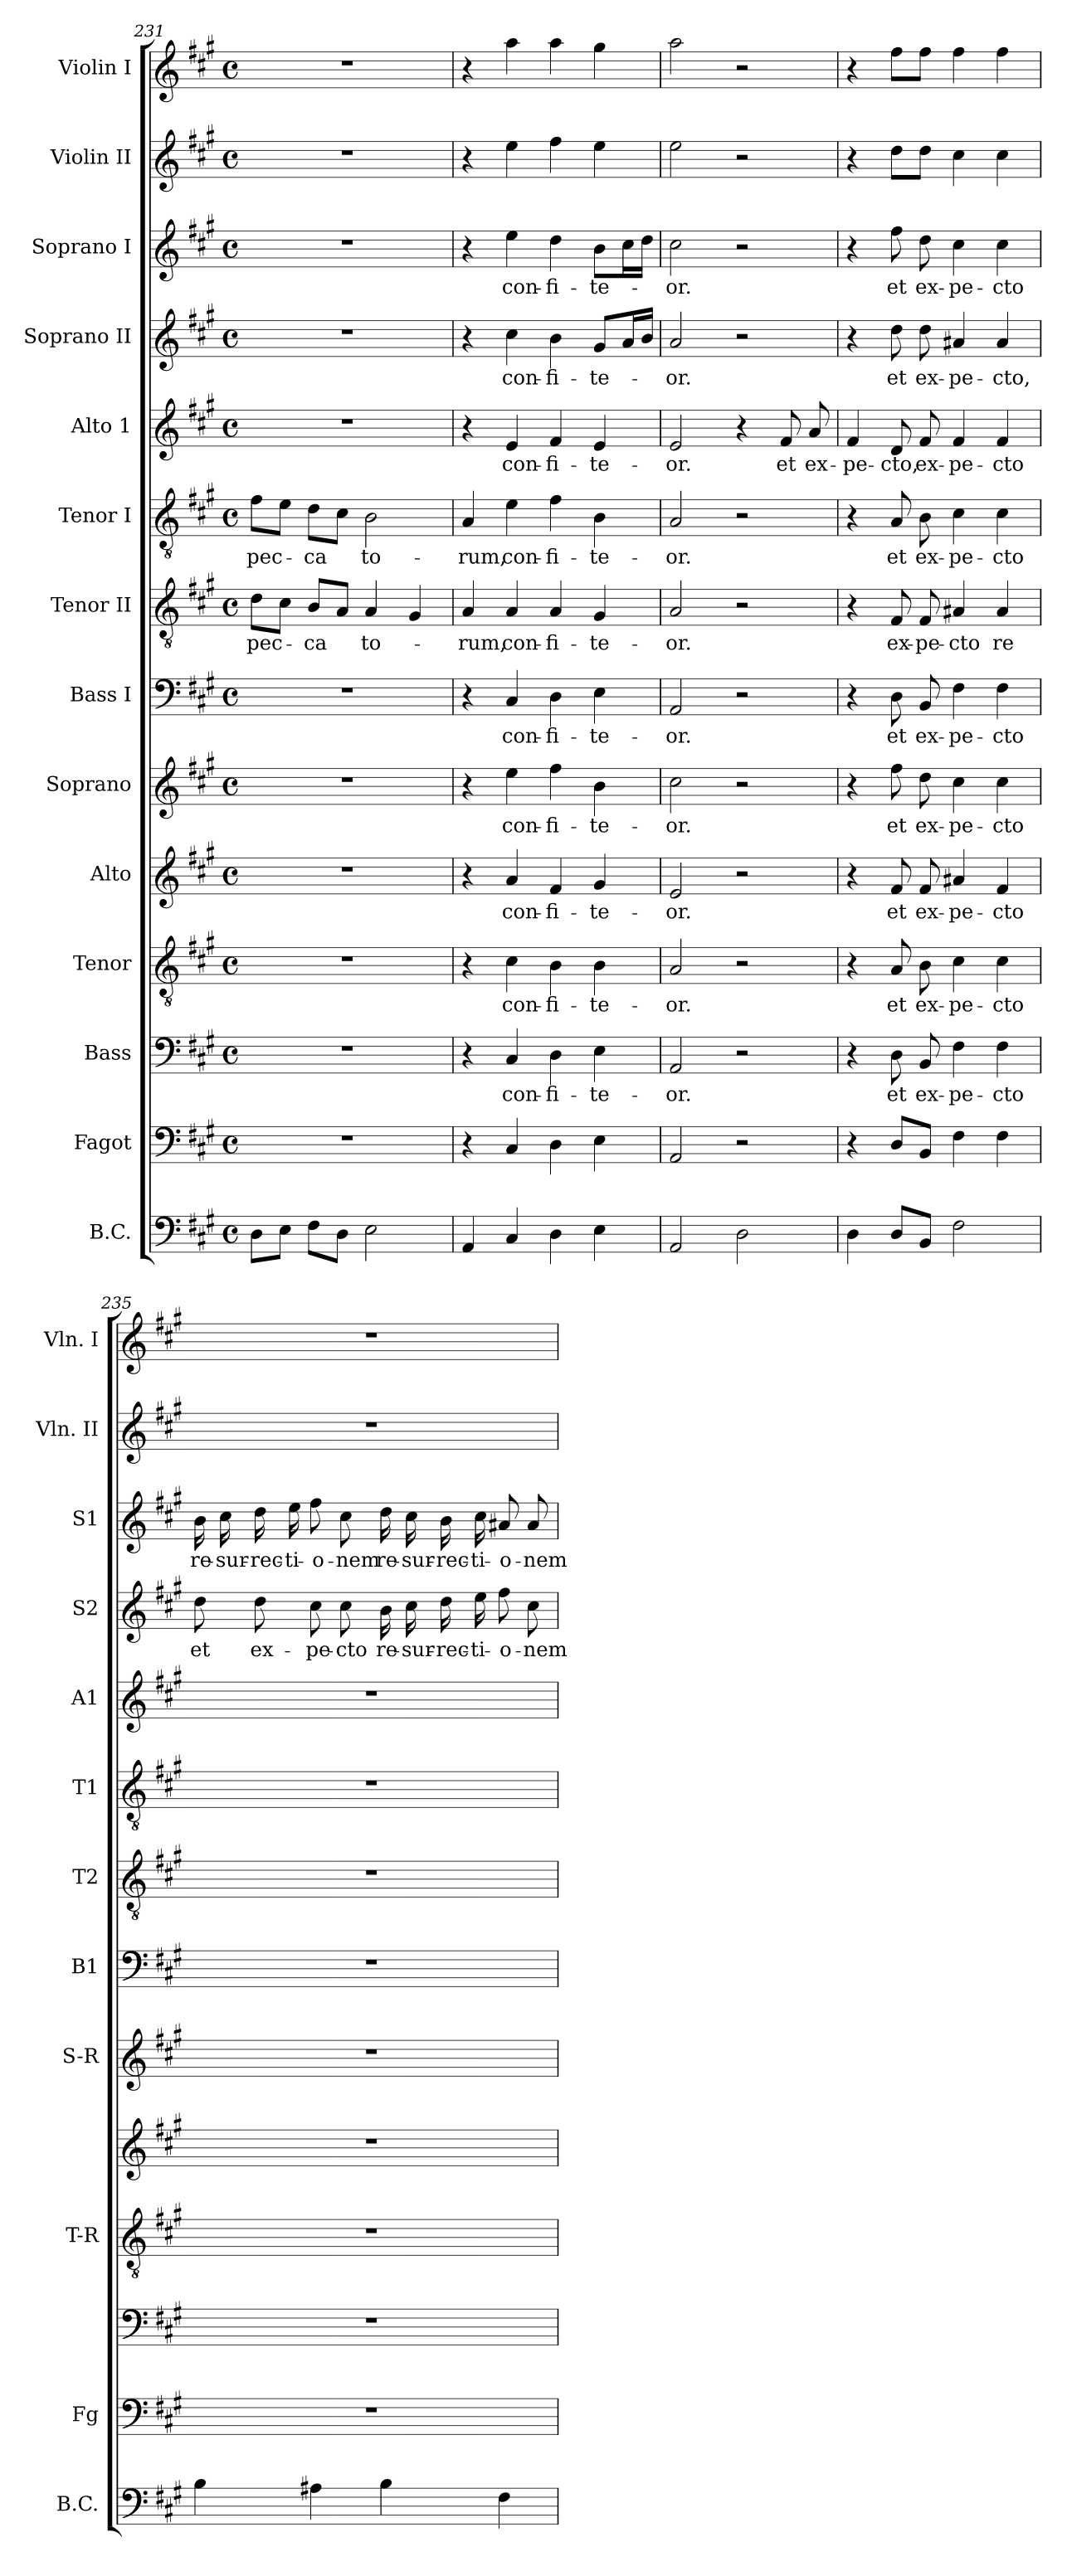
**kern	**kern	**kern	**text	**kern	**text	**kern	**text	**kern	**text	**kern	**text	**kern	**text	**kern	**text	**kern	**text	**kern	**text	**kern	**text	**kern	**kern
*part14	*part13	*part12	*part12	*part11	*part11	*part10	*part10	*part9	*part9	*part8	*part8	*part7	*part7	*part6	*part6	*part5	*part5	*part4	*part4	*part3	*part3	*part2	*part1
*staff14	*staff13	*staff12	*staff12	*staff11	*staff11	*staff10	*staff10	*staff9	*staff9	*staff8	*staff8	*staff7	*staff7	*staff6	*staff6	*staff5	*staff5	*staff4	*staff4	*staff3	*staff3	*staff2	*staff1
*I"B.C.	*I"Fagot	*I"Bass	*	*I"Tenor	*	*I"Alto	*	*I"Soprano	*	*I"Bass I	*	*I"Tenor II	*	*I"Tenor I	*	*I"Alto 1	*	*I"Soprano II	*	*I"Soprano I	*	*I"Violin II	*I"Violin I
*I'B.C.	*I'Fg	*	*	*I'T-R	*	*	*	*I'S-R	*	*I'B1	*	*I'T2	*	*I'T1	*	*I'A1	*	*I'S2	*	*I'S1	*	*I'Vln. II	*I'Vln. I
*clefF4	*clefF4	*clefF4	*	*clefGv2	*	*clefG2	*	*clefG2	*	*clefF4	*	*clefGv2	*	*clefGv2	*	*clefG2	*	*clefG2	*	*clefG2	*	*clefG2	*clefG2
*k[f#c#g#]	*k[f#c#g#]	*k[f#c#g#]	*	*k[f#c#g#]	*	*k[f#c#g#]	*	*k[f#c#g#]	*	*k[f#c#g#]	*	*k[f#c#g#]	*	*k[f#c#g#]	*	*k[f#c#g#]	*	*k[f#c#g#]	*	*k[f#c#g#]	*	*k[f#c#g#]	*k[f#c#g#]
*A:	*A:	*A:	*	*A:	*	*A:	*	*A:	*	*A:	*	*A:	*	*A:	*	*A:	*	*A:	*	*A:	*	*A:	*A:
*M4/4	*M4/4	*M4/4	*	*M4/4	*	*M4/4	*	*M4/4	*	*M4/4	*	*M4/4	*	*M4/4	*	*M4/4	*	*M4/4	*	*M4/4	*	*M4/4	*M4/4
*met(c)	*met(c)	*met(c)	*	*met(c)	*	*met(c)	*	*met(c)	*	*met(c)	*	*met(c)	*	*met(c)	*	*met(c)	*	*met(c)	*	*met(c)	*	*met(c)	*met(c)
=231	=231	=231	=231	=231	=231	=231	=231	=231	=231	=231	=231	=231	=231	=231	=231	=231	=231	=231	=231	=231	=231	=231	=231
!	!	!	!	!	!	!	!	!	!	!	!	!	!LO:LY:b	!	!LO:LY:b	!	!	!	!	!	!	!	!
8D\L	1r	1r	.	1r	.	1r	.	1r	.	1r	.	8d\L	pec-	8f#\L	pec-	1r	.	1r	.	1r	.	1r	1r
8E\J	.	.	.	.	.	.	.	.	.	.	.	8c#\J	.	8e\J	.	.	.	.	.	.	.	.	.
!	!	!	!	!	!	!	!	!	!	!	!	!	!LO:LY:b	!	!LO:LY:b	!	!	!	!	!	!	!	!
8F#\L	.	.	.	.	.	.	.	.	.	.	.	8B/L	-ca	8d\L	-ca	.	.	.	.	.	.	.	.
8D\J	.	.	.	.	.	.	.	.	.	.	.	8A/J	.	8c#\J	.	.	.	.	.	.	.	.	.
!	!	!	!	!	!	!	!	!	!	!	!	!	!LO:LY:b	!	!LO:LY:b	!	!	!	!	!	!	!	!
2E\	.	.	.	.	.	.	.	.	.	.	.	4A/	to-	2B\	to-	.	.	.	.	.	.	.	.
.	.	.	.	.	.	.	.	.	.	.	.	4G#/	.	.	.	.	.	.	.	.	.	.	.
!!LO:PB:g=z
=232	=232	=232	=232	=232	=232	=232	=232	=232	=232	=232	=232	=232	=232	=232	=232	=232	=232	=232	=232	=232	=232	=232	=232
!	!	!	!	!	!	!	!	!	!	!	!	!	!LO:LY:b	!	!LO:LY:b	!	!	!	!	!	!	!	!
4AA/	4r	4r	.	4r	.	4r	.	4r	.	4r	.	4A/	-rum,	4A/	-rum,	4r	.	4r	.	4r	.	4r	4r
!	!	!	!LO:LY:b	!	!LO:LY:b	!	!LO:LY:b	!	!LO:LY:b	!	!LO:LY:b	!	!LO:LY:b	!	!LO:LY:b	!	!LO:LY:b	!	!LO:LY:b	!	!LO:LY:b	!	!
4C#/	4C#/	4C#/	con-	4c#\	con-	4a/	con-	4ee\	con-	4C#/	con-	4A/	con-	4e\	con-	4e/	con-	4cc#\	con-	4ee\	con-	4ee\	4aa\
!	!	!	!LO:LY:b	!	!LO:LY:b	!	!LO:LY:b	!	!LO:LY:b	!	!LO:LY:b	!	!LO:LY:b	!	!LO:LY:b	!	!LO:LY:b	!	!LO:LY:b	!	!LO:LY:b	!	!
4D\	4D\	4D\	-fi-	4B\	-fi-	4f#/	-fi-	4ff#\	-fi-	4D\	-fi-	4A/	-fi-	4f#\	-fi-	4f#/	-fi-	4b\	-fi-	4dd\	-fi-	4ff#\	4aa\
!	!	!	!LO:LY:b	!	!LO:LY:b	!	!LO:LY:b	!	!LO:LY:b	!	!LO:LY:b	!	!LO:LY:b	!	!LO:LY:b	!	!LO:LY:b	!	!LO:LY:b	!	!LO:LY:b	!	!
4E\	4E\	4E\	-te-	4B\	-te-	4g#/	-te-	4b\	-te-	4E\	-te-	4G#/	-te-	4B\	-te-	4e/	-te-	8g#/L	-te-	8b\L	-te-	4ee\	4gg#\
.	.	.	.	.	.	.	.	.	.	.	.	.	.	.	.	.	.	16a/L	.	16cc#\L	.	.	.
.	.	.	.	.	.	.	.	.	.	.	.	.	.	.	.	.	.	16b/JJ	.	16dd\JJ	.	.	.
=233	=233	=233	=233	=233	=233	=233	=233	=233	=233	=233	=233	=233	=233	=233	=233	=233	=233	=233	=233	=233	=233	=233	=233
!	!	!	!LO:LY:b	!	!LO:LY:b	!	!LO:LY:b	!	!LO:LY:b	!	!LO:LY:b	!	!LO:LY:b	!	!LO:LY:b	!	!LO:LY:b	!	!LO:LY:b	!	!LO:LY:b	!	!
2AA/	2AA/	2AA/	-or.	2A/	-or.	2e/	-or.	2cc#\	-or.	2AA/	-or.	2A/	-or.	2A/	-or.	2e/	-or.	2a/	-or.	2cc#\	-or.	2ee\	2aa\
2D\	2r	2r	.	2r	.	2r	.	2r	.	2r	.	2r	.	2r	.	4r	.	2r	.	2r	.	2r	2r
!	!	!	!	!	!	!	!	!	!	!	!	!	!	!	!	!	!LO:LY:b	!	!	!	!	!	!
.	.	.	.	.	.	.	.	.	.	.	.	.	.	.	.	8f#/	et	.	.	.	.	.	.
!	!	!	!	!	!	!	!	!	!	!	!	!	!	!	!	!	!LO:LY:b	!	!	!	!	!	!
.	.	.	.	.	.	.	.	.	.	.	.	.	.	.	.	8a/	ex-	.	.	.	.	.	.
=234	=234	=234	=234	=234	=234	=234	=234	=234	=234	=234	=234	=234	=234	=234	=234	=234	=234	=234	=234	=234	=234	=234	=234
!	!	!	!	!	!	!	!	!	!	!	!	!	!	!	!	!	!LO:LY:b	!	!	!	!	!	!
4D\	4r	4r	.	4r	.	4r	.	4r	.	4r	.	4r	.	4r	.	4f#/	-pe-	4r	.	4r	.	4r	4r
!	!	!	!LO:LY:b	!	!LO:LY:b	!	!LO:LY:b	!	!LO:LY:b	!	!LO:LY:b	!	!LO:LY:b	!	!LO:LY:b	!	!LO:LY:b	!	!LO:LY:b	!	!LO:LY:b	!	!
8D/L	8D/L	8D\	et	8A/	et	8f#/	et	8ff#\	et	8D\	et	8F#/	ex-	8A/	et	8d/	-cto,	8dd\	et	8ff#\	et	8dd\L	8ff#\L
!	!	!	!LO:LY:b	!	!LO:LY:b	!	!LO:LY:b	!	!LO:LY:b	!	!LO:LY:b	!	!LO:LY:b	!	!LO:LY:b	!	!LO:LY:b	!	!LO:LY:b	!	!LO:LY:b	!	!
8BB/J	8BB/J	8BB/	ex-	8B\	ex-	8f#/	ex-	8dd\	ex-	8BB/	ex-	8F#/	-pe-	8B\	ex-	8f#/	ex-	8dd\	ex-	8dd\	ex-	8dd\J	8ff#\J
!	!	!	!LO:LY:b	!	!LO:LY:b	!	!LO:LY:b	!	!LO:LY:b	!	!LO:LY:b	!	!LO:LY:b	!	!LO:LY:b	!	!LO:LY:b	!	!LO:LY:b	!	!LO:LY:b	!	!
2F#\	4F#\	4F#\	-pe-	4c#\	-pe-	4a#X/	-pe-	4cc#\	-pe-	4F#\	-pe-	4A#X/	-cto	4c#\	-pe-	4f#/	-pe-	4a#X/	-pe-	4cc#\	-pe-	4cc#\	4ff#\
!	!	!	!LO:LY:b	!	!LO:LY:b	!	!LO:LY:b	!	!LO:LY:b	!	!LO:LY:b	!	!LO:LY:b	!	!LO:LY:b	!	!LO:LY:b	!	!LO:LY:b	!	!LO:LY:b	!	!
.	4F#\	4F#\	-cto	4c#\	-cto	4f#/	-cto	4cc#\	-cto	4F#\	-cto	4A#/	re-	4c#\	-cto	4f#/	-cto	4a#/	-cto,	4cc#\	-cto	4cc#\	4ff#\
=235	=235	=235	=235	=235	=235	=235	=235	=235	=235	=235	=235	=235	=235	=235	=235	=235	=235	=235	=235	=235	=235	=235	=235
!	!	!	!	!	!	!	!	!	!	!	!	!	!	!	!	!	!	!	!LO:LY:b	!	!LO:LY:b	!	!
4B\	1r	1r	.	1r	.	1r	.	1r	.	1r	.	1r	.	1r	.	1r	.	8dd\	et	16b\	re-	1r	1r
!	!	!	!	!	!	!	!	!	!	!	!	!	!	!	!	!	!	!	!	!	!LO:LY:b	!	!
.	.	.	.	.	.	.	.	.	.	.	.	.	.	.	.	.	.	.	.	16cc#\	-sur-	.	.
!	!	!	!	!	!	!	!	!	!	!	!	!	!	!	!	!	!	!	!LO:LY:b	!	!LO:LY:b	!	!
.	.	.	.	.	.	.	.	.	.	.	.	.	.	.	.	.	.	8dd\	ex-	16dd\	-rec-	.	.
!	!	!	!	!	!	!	!	!	!	!	!	!	!	!	!	!	!	!	!	!	!LO:LY:b	!	!
.	.	.	.	.	.	.	.	.	.	.	.	.	.	.	.	.	.	.	.	16ee\	-ti-	.	.
!	!	!	!	!	!	!	!	!	!	!	!	!	!	!	!	!	!	!	!LO:LY:b	!	!LO:LY:b	!	!
4A#X\	.	.	.	.	.	.	.	.	.	.	.	.	.	.	.	.	.	8cc#\	-pe-	8ff#\	-o-	.	.
!	!	!	!	!	!	!	!	!	!	!	!	!	!	!	!	!	!	!	!LO:LY:b	!	!LO:LY:b	!	!
.	.	.	.	.	.	.	.	.	.	.	.	.	.	.	.	.	.	8cc#\	-cto	8cc#\	-nem	.	.
!	!	!	!	!	!	!	!	!	!	!	!	!	!	!	!	!	!	!	!LO:LY:b	!	!LO:LY:b	!	!
4B\	.	.	.	.	.	.	.	.	.	.	.	.	.	.	.	.	.	16b\	re-	16dd\	re-	.	.
!	!	!	!	!	!	!	!	!	!	!	!	!	!	!	!	!	!	!	!LO:LY:b	!	!LO:LY:b	!	!
.	.	.	.	.	.	.	.	.	.	.	.	.	.	.	.	.	.	16cc#\	-sur-	16cc#\	-sur-	.	.
!	!	!	!	!	!	!	!	!	!	!	!	!	!	!	!	!	!	!	!LO:LY:b	!	!LO:LY:b	!	!
.	.	.	.	.	.	.	.	.	.	.	.	.	.	.	.	.	.	16dd\	-rec-	16b\	-rec-	.	.
!	!	!	!	!	!	!	!	!	!	!	!	!	!	!	!	!	!	!	!LO:LY:b	!	!LO:LY:b	!	!
.	.	.	.	.	.	.	.	.	.	.	.	.	.	.	.	.	.	16ee\	-ti-	16cc#\	-ti-	.	.
!	!	!	!	!	!	!	!	!	!	!	!	!	!	!	!	!	!	!	!LO:LY:b	!	!LO:LY:b	!	!
4F#\	.	.	.	.	.	.	.	.	.	.	.	.	.	.	.	.	.	8ff#\	-o-	8a#X/	-o-	.	.
!	!	!	!	!	!	!	!	!	!	!	!	!	!	!	!	!	!	!	!LO:LY:b	!	!LO:LY:b	!	!
.	.	.	.	.	.	.	.	.	.	.	.	.	.	.	.	.	.	8cc#\	-nem	8a#/	-nem	.	.
=	=	=	=	=	=	=	=	=	=	=	=	=	=	=	=	=	=	=	=	=	=	=	=
*-	*-	*-	*-	*-	*-	*-	*-	*-	*-	*-	*-	*-	*-	*-	*-	*-	*-	*-	*-	*-	*-	*-	*-
